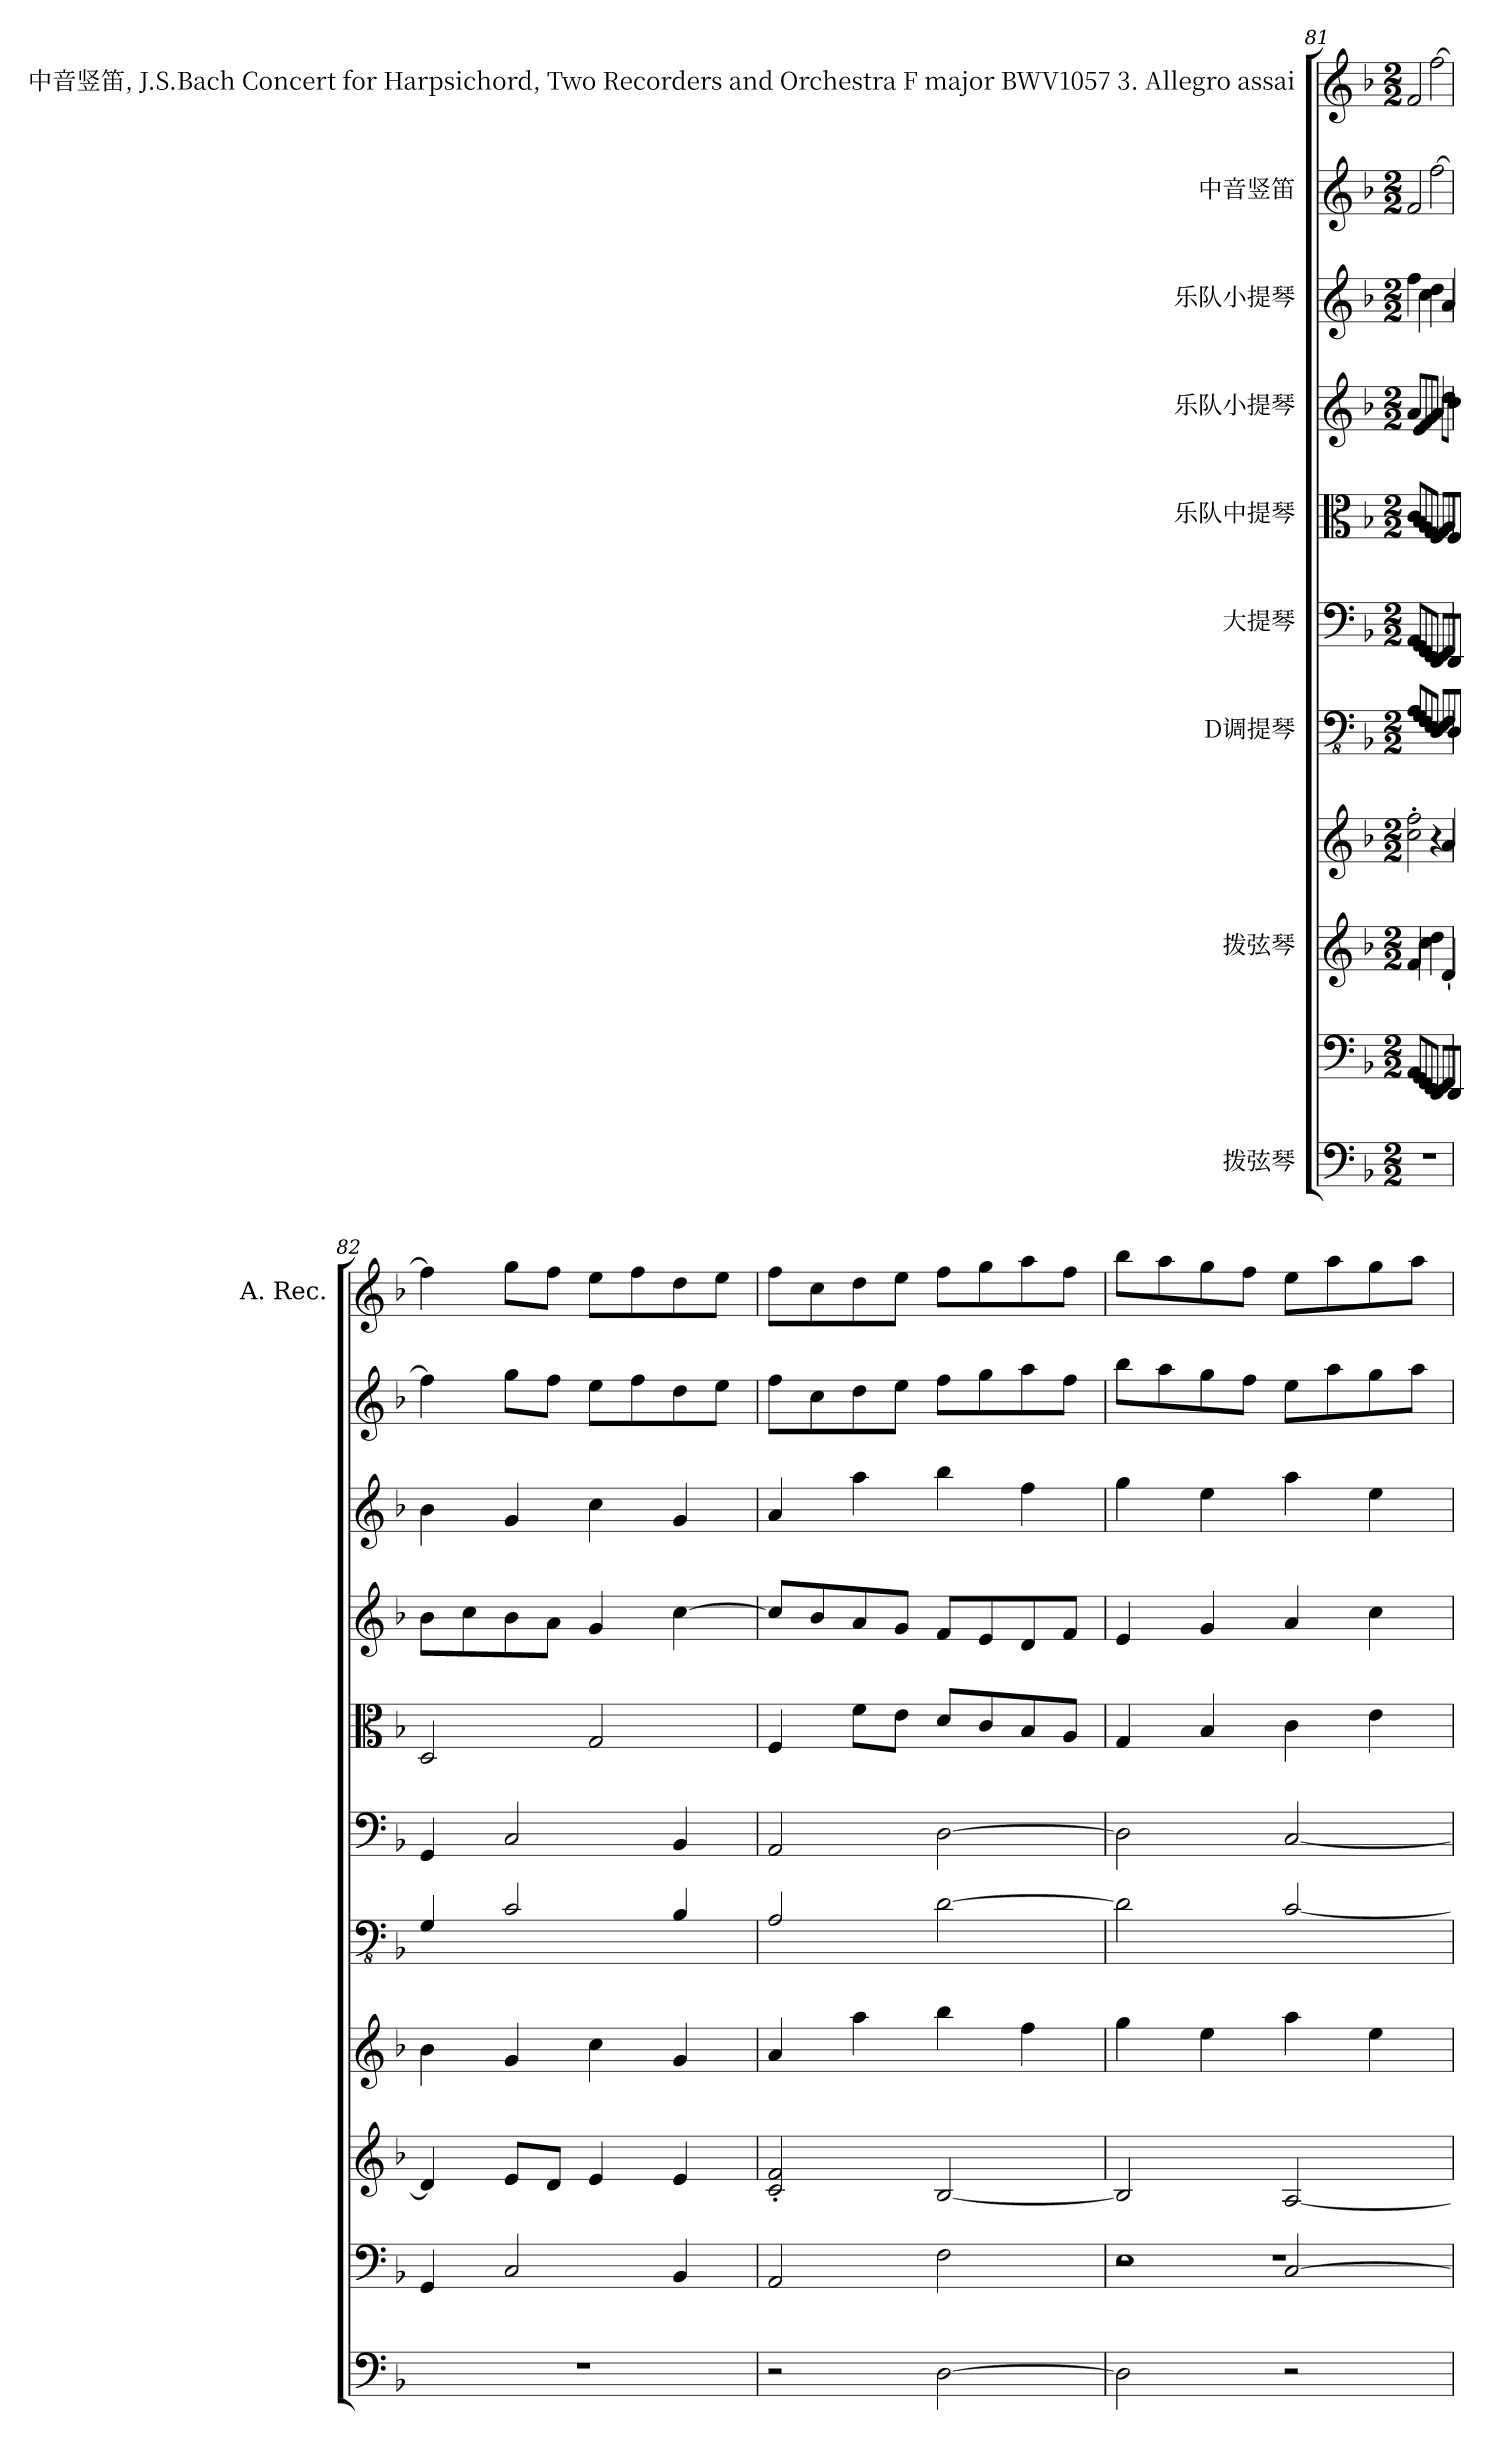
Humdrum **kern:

**kern	**kern	**kern	**kern	**kern	**kern	**kern	**kern	**kern	**kern	**kern
*part9	*part9	*part8	*part8	*part7	*part6	*part5	*part4	*part3	*part2	*part1
*staff11	*staff10	*staff9	*staff8	*staff7	*staff6	*staff5	*staff4	*staff3	*staff2	*staff1
*I"拨弦琴	*	*I"拨弦琴	*	*I"D调提琴	*I"大提琴	*I"乐队中提琴	*I"乐队小提琴	*I"乐队小提琴	*I"中音竖笛	*I"中音竖笛, J.S.Bach Concert for Harpsichord, Two Recorders and Orchestra F major BWV1057 3. Allegro assai
*	*	*	*	*	*	*	*	*	*	*I'A. Rec.
!!LO:PB:g=z
*clefF4	*clefF4	*clefG2	*clefG2	*clefFv4	*clefF4	*clefC3	*clefG2	*clefG2	*clefG2	*clefG2
*	*	*	*	*ITrd7c12	*	*	*	*	*	*
*k[b-]	*k[b-]	*k[b-]	*k[b-]	*k[b-]	*k[b-]	*k[b-]	*k[b-]	*k[b-]	*k[b-]	*k[b-]
*M2/2	*M2/2	*M2/2	*M2/2	*M2/2	*M2/2	*M2/2	*M2/2	*M2/2	*M2/2	*M2/2
=81	=81	=81	=81	=81	=81	=81	=81	=81	=81	=81
1r	8AA/L	4f/	2cc\' 2ff\'	8AAA/L	8AA/L	8c/L	8a/L	4ff\	2f/	2f/
.	8GG/	.	.	8GGG/	8GG/	8B-/	8e/	.	.	.
.	8FF/	4cc\	.	8FFF/	8FF/	8A/	8f/	4cc\	.	.
.	8EE/J	.	.	8EEE/J	8EE/J	8G/J	8g/J	.	.	.
.	8DD/L	4dd\	4r	8DDD/L	8DD/L	8F/L	4a/	4dd\	[2ff\	[2ff\
.	8EE/	.	.	8EEE/	8EE/	8G/	.	.	.	.
.	8FF/	[4d/	4a/	8FFF/	8FF/	8A/	8dd\L	4a/	.	.
.	8DD/J	.	.	8DDD/J	8DD/J	8F/J	8cc\J	.	.	.
=82	=82	=82	=82	=82	=82	=82	=82	=82	=82	=82
1r	4GG/	4d/]	4b-\	4GGG/	4GG/	2D/	8b-\L	4b-\	4ff\]	4ff\]
.	.	.	.	.	.	.	8cc\	.	.	.
.	2C/	8e/L	4g/	2CC/	2C/	.	8b-\	4g/	8gg\L	8gg\L
.	.	8d/J	.	.	.	.	8a\J	.	8ff\J	8ff\J
.	.	4e/	4cc\	.	.	2G/	4g/	4cc\	8ee\L	8ee\L
.	.	.	.	.	.	.	.	.	8ff\	8ff\
.	4BB-/	4e/	4g/	4BBB-/	4BB-/	.	[4cc\	4g/	8dd\	8dd\
.	.	.	.	.	.	.	.	.	8ee\J	8ee\J
=83	=83	=83	=83	=83	=83	=83	=83	=83	=83	=83
2r	2AA/	2c/' 2f/'	4a/	2AAA/	2AA/	4F/	8cc/L]	4a/	8ff\L	8ff\L
.	.	.	.	.	.	.	8b-/	.	8cc\	8cc\
.	.	.	4aa\	.	.	8f\L	8a/	4aa\	8dd\	8dd\
.	.	.	.	.	.	8e\J	8g/J	.	8ee\J	8ee\J
[2D\	2F\	[2B-/	4bb-\	[2DD\	[2D\	8d/L	8f/L	4bb-\	8ff\L	8ff\L
.	.	.	.	.	.	8c/	8e/	.	8gg\	8gg\
.	.	.	4ff\	.	.	8B-/	8d/	4ff\	8aa\	8aa\
.	.	.	.	.	.	8A/J	8f/J	.	8ff\J	8ff\J
=84	=84	=84	=84	=84	=84	=84	=84	=84	=84	=84
*	*^	*	*	*	*	*	*	*	*	*
*	*	*^	*	*	*	*	*	*	*	*	*
2D\]	1r	1E	2r	2B-/]	4gg\	2DD\]	2D\]	4G/	4e/	4gg\	8bb-\L	8bb-\L
.	.	.	.	.	.	.	.	.	.	.	8aa\	8aa\
.	.	.	.	.	4ee\	.	.	4B-/	4g/	4ee\	8gg\	8gg\
.	.	.	.	.	.	.	.	.	.	.	8ff\J	8ff\J
2r	.	.	[2C/	[2A/	4aa\	[2CC/	[2C/	4c\	4a/	4aa\	8ee\L	8ee\L
.	.	.	.	.	.	.	.	.	.	.	8aa\	8aa\
.	.	.	.	.	4ee\	.	.	4e\	4cc\	4ee\	8gg\	8gg\
.	.	.	.	.	.	.	.	.	.	.	8aa\J	8aa\J
*	*v	*v	*v	*	*	*	*	*	*	*	*	*
=	=	=	=	=	=	=	=	=	=	=
*-	*-	*-	*-	*-	*-	*-	*-	*-	*-	*-
